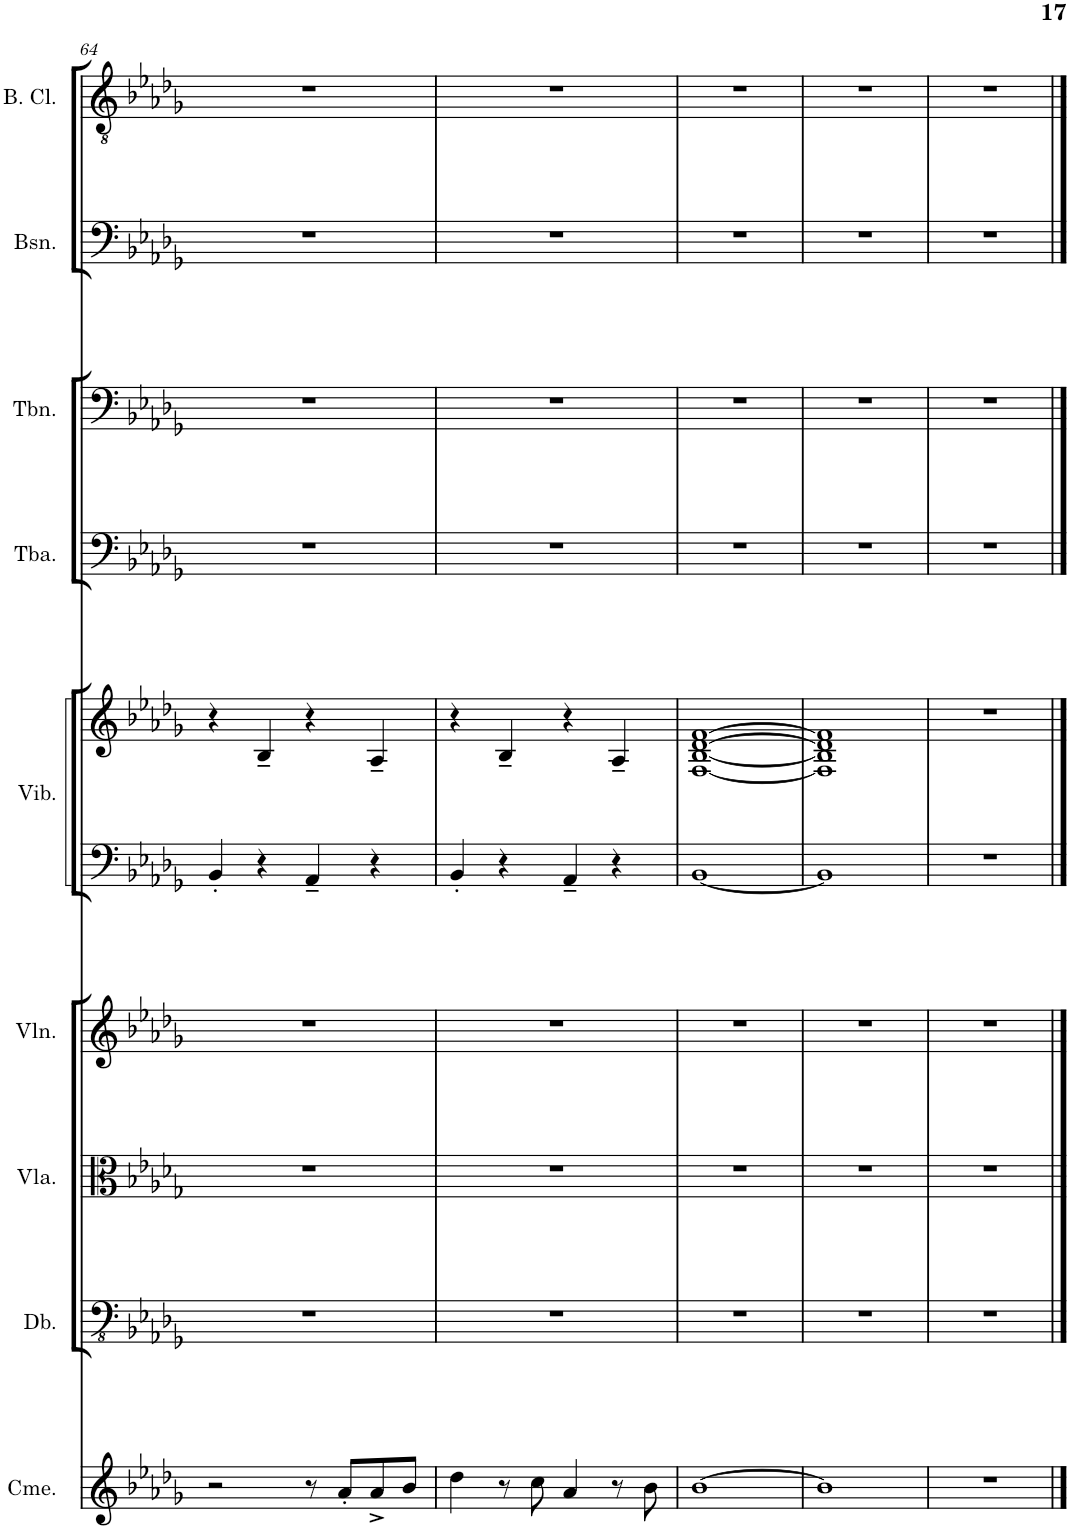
**kern	**kern	**kern	**kern	**kern	**kern	**kern	**kern	**kern	**kern
*part9	*part8	*part7	*part6	*part5	*part5	*part4	*part3	*part2	*part1
*staff10	*staff9	*staff8	*staff7	*staff6	*staff5	*staff4	*staff3	*staff2	*staff1
*I"Chimes	*I"Double Bass	*I"Viola	*I"Violin	*I"Vibraphone	*	*I"Tuba	*I"Trombone	*I"Bassoon	*I"Bass Clarinet
*I'Cme.	*I'Db.	*I'Vla.	*I'Vln.	*I'Vib.	*	*I'Tba.	*I'Tbn.	*I'Bsn.	*I'B. Cl.
!!LO:PB:g=z
*clefG2	*clefFv4	*clefC3	*clefG2	*clefF4	*clefG2	*clefF4	*clefF4	*clefF4	*clefGv2
*	*ITrd7c12	*	*	*	*	*	*	*	*ITrd8c14
*k[b-e-a-d-g-]	*k[b-e-a-d-g-]	*k[b-e-a-d-g-]	*k[b-e-a-d-g-]	*k[b-e-a-d-g-]	*k[b-e-a-d-g-]	*k[b-e-a-d-g-]	*k[b-e-a-d-g-]	*k[b-e-a-d-g-]	*k[b-e-a-d-g-]
*M2/2	*M2/2	*M2/2	*M2/2	*M2/2	*M2/2	*M2/2	*M2/2	*M2/2	*M2/2
*met(c|)	*met(c|)	*met(c|)	*met(c|)	*met(c|)	*met(c|)	*met(c|)	*met(c|)	*met(c|)	*met(c|)
=64	=64	=64	=64	=64	=64	=64	=64	=64	=64
2r	1r	1r	1r	4BB-'/	4r	1r	1r	1r	1r
.	.	.	.	4r	4B-~/	.	.	.	.
8r	.	.	.	4AA-~/	4r	.	.	.	.
8a-'/L	.	.	.	.	.	.	.	.	.
8a-^/	.	.	.	4r	4A-~/	.	.	.	.
8b-/J	.	.	.	.	.	.	.	.	.
=65	=65	=65	=65	=65	=65	=65	=65	=65	=65
4dd-\	1r	1r	1r	4BB-'/	4r	1r	1r	1r	1r
8r	.	.	.	4r	4B-~/	.	.	.	.
8cc\	.	.	.	.	.	.	.	.	.
4a-/	.	.	.	4AA-~/	4r	.	.	.	.
8r	.	.	.	4r	4A-~/	.	.	.	.
8b-\	.	.	.	.	.	.	.	.	.
=66	=66	=66	=66	=66	=66	=66	=66	=66	=66
[1b-	1r	1r	1r	[1BB-	[1F [1B- [1d- [1f	1r	1r	1r	1r
=67	=67	=67	=67	=67	=67	=67	=67	=67	=67
1b-]	1r	1r	1r	1BB-]	1F] 1B-] 1d-] 1f]	1r	1r	1r	1r
=68	=68	=68	=68	=68	=68	=68	=68	=68	=68
1r	1r	1r	1r	1r	1r	1r	1r	1r	1r
==	==	==	==	==	==	==	==	==	==
*-	*-	*-	*-	*-	*-	*-	*-	*-	*-
